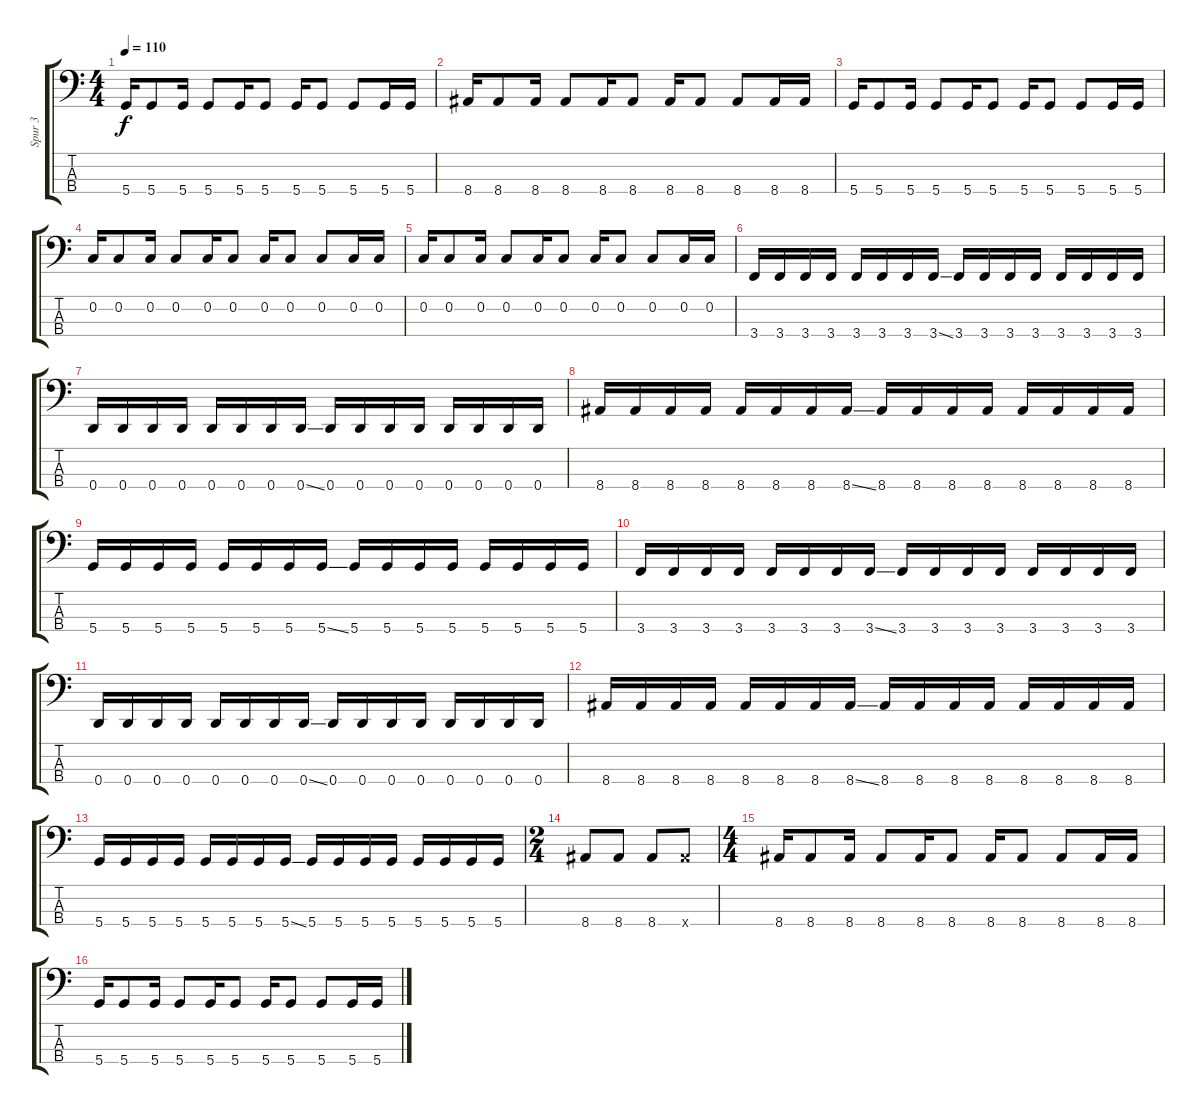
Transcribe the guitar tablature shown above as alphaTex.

\track ("Spur 3" "Spur 3") {instrument electricbasspick}
\staff {score tabs}
\tuning (F2 C2 G1 D1) {hide}
\ts (4 4)
\tempo 110
\clef f4
\ks c
5.4.16{dy f} 5.4.8 5.4.16 5.4.8 5.4.16 5.4.8 5.4.16 5.4.8 5.4.8 5.4.16 5.4.16 |
8.4.16 8.4.8 8.4.16 8.4.8 8.4.16 8.4.8 8.4.16 8.4.8 8.4.8 8.4.16 8.4.16 |
5.4.16 5.4.8 5.4.16 5.4.8 5.4.16 5.4.8 5.4.16 5.4.8 5.4.8 5.4.16 5.4.16 |
0.2.16 0.2.8 0.2.16 0.2.8 0.2.16 0.2.8 0.2.16 0.2.8 0.2.8 0.2.16 0.2.16 |
0.2.16 0.2.8 0.2.16 0.2.8 0.2.16 0.2.8 0.2.16 0.2.8 0.2.8 0.2.16 0.2.16 |
3.4.16 3.4.16 3.4.16 3.4.16 3.4.16 3.4.16 3.4.16 3.4{ss}.16 3.4.16 3.4.16 3.4.16 3.4.16 3.4.16 3.4.16 3.4.16 3.4.16 |
0.4.16 0.4.16 0.4.16 0.4.16 0.4.16 0.4.16 0.4.16 0.4{ss}.16 0.4.16 0.4.16 0.4.16 0.4.16 0.4.16 0.4.16 0.4.16 0.4.16 |
8.4.16 8.4.16 8.4.16 8.4.16 8.4.16 8.4.16 8.4.16 8.4{ss}.16 8.4.16 8.4.16 8.4.16 8.4.16 8.4.16 8.4.16 8.4.16 8.4.16 |
5.4.16 5.4.16 5.4.16 5.4.16 5.4.16 5.4.16 5.4.16 5.4{ss}.16 5.4.16 5.4.16 5.4.16 5.4.16 5.4.16 5.4.16 5.4.16 5.4.16 |
3.4.16 3.4.16 3.4.16 3.4.16 3.4.16 3.4.16 3.4.16 3.4{ss}.16 3.4.16 3.4.16 3.4.16 3.4.16 3.4.16 3.4.16 3.4.16 3.4.16 |
0.4.16 0.4.16 0.4.16 0.4.16 0.4.16 0.4.16 0.4.16 0.4{ss}.16 0.4.16 0.4.16 0.4.16 0.4.16 0.4.16 0.4.16 0.4.16 0.4.16 |
8.4.16 8.4.16 8.4.16 8.4.16 8.4.16 8.4.16 8.4.16 8.4{ss}.16 8.4.16 8.4.16 8.4.16 8.4.16 8.4.16 8.4.16 8.4.16 8.4.16 |
5.4.16 5.4.16 5.4.16 5.4.16 5.4.16 5.4.16 5.4.16 5.4{ss}.16 5.4.16 5.4.16 5.4.16 5.4.16 5.4.16 5.4.16 5.4.16 5.4.16 |
\ts (2 4)
8.4.8 8.4.8 8.4.8 8.4{x}.8 |
\ts (4 4)
8.4.16 8.4.8 8.4.16 8.4.8 8.4.16 8.4.8 8.4.16 8.4.8 8.4.8 8.4.16 8.4.16 |
5.4.16 5.4.8 5.4.16 5.4.8 5.4.16 5.4.8 5.4.16 5.4.8 5.4.8 5.4.16 5.4.16
